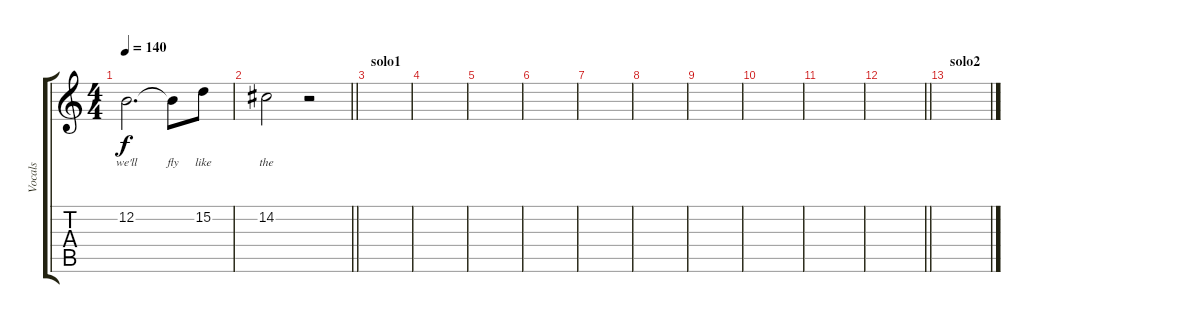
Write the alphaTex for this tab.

\track ("Vocals" "Vocals") {instrument flute}
\staff {score tabs}
\tuning (E4 B3 G3 D3 A2 E2) {hide}
\ts (4 4)
\tempo 140
\clef g2
\ks c
12.2.2{d lyrics (0 "we'll") lyrics (1 "") lyrics (2 "") lyrics (3 "") lyrics (4 "") dy f} 12.2{t}.8{lyrics (0 "fly") lyrics (1 "") lyrics (2 "") lyrics (3 "") lyrics (4 "")} 15.2.8{lyrics (0 "like") lyrics (1 "") lyrics (2 "") lyrics (3 "") lyrics (4 "")} |
\barLineRight lightlight
14.2.2{lyrics (0 "the") lyrics (1 "") lyrics (2 "") lyrics (3 "") lyrics (4 "")} r.2 |
\section ("" "solo1")
|
|
|
|
|
|
|
|
|
\barLineRight lightlight
|
\section ("" "solo2")
